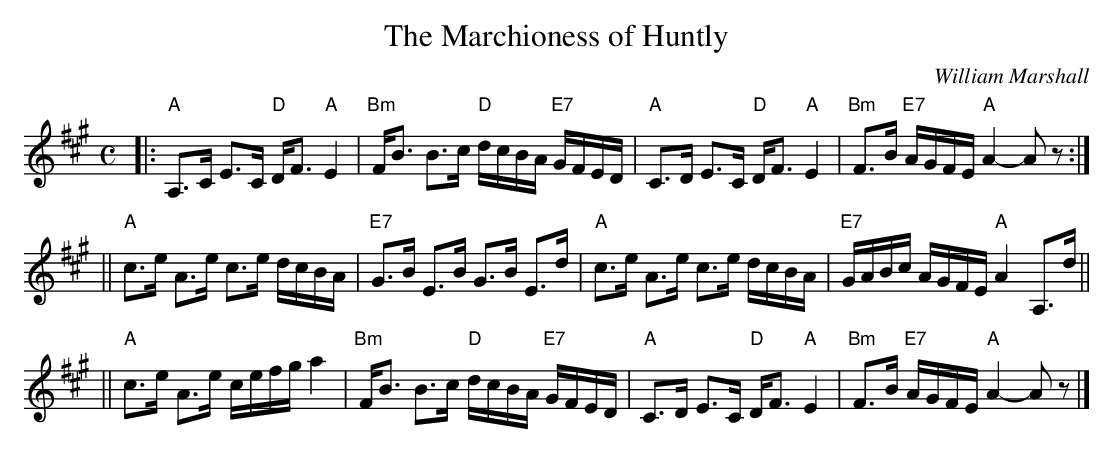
X:1
T: The Marchioness of Huntly
C: William Marshall
M: C
L: 1/16
K: A
|: "A"A,3C E3C "D"DF3 "A"E4 | "Bm"FB3 B3c "D"dcBA "E7"GFED \
|  "A"C3D  E3C "D"DF3 "A"E4 | "Bm"F3B "E7"AGFE "A"A4- A2z2 :|
|| "A"c3e A3e c3e dcBA | "E7"G3B E3B G3B E3d \
|  "A"c3e A3e c3e dcBA | "E7"GABc AGFE "A"A4 A,3d ||
|| "A"c3e A3e cefg a4 | "Bm"FB3 B3c "D"dcBA "E7"GFED \
|  "A"C3D  E3C "D"DF3 "A"E4 | "Bm"F3B "E7"AGFE "A"A4- A2z2 |]
